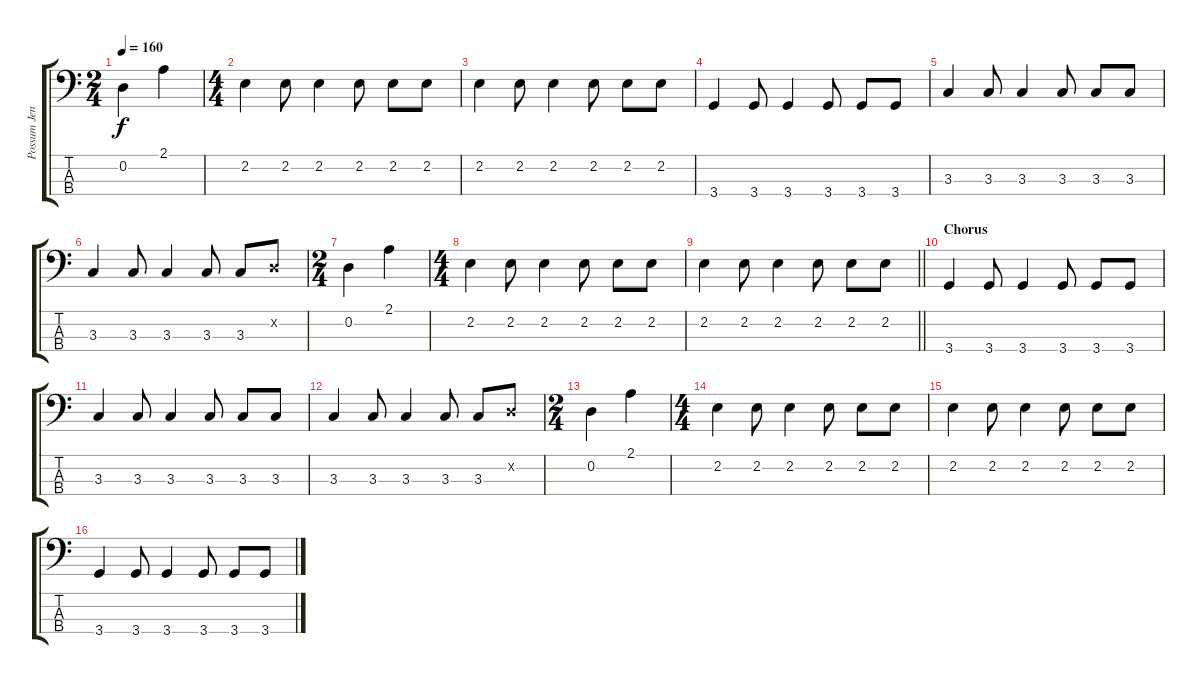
\track ("Possum Jenkins (Bass)" "Possum Jen") {instrument fretlessbass}
\staff {score tabs}
\tuning (G2 D2 A1 E1) {hide}
\ts (2 4)
\tempo 160
\clef f4
\ks c
0.2.4{dy f} 2.1.4 |
\ts (4 4)
2.2.4 2.2.8 2.2.4 2.2.8 2.2.8 2.2.8 |
2.2.4 2.2.8 2.2.4 2.2.8 2.2.8 2.2.8 |
3.4.4 3.4.8 3.4.4 3.4.8 3.4.8 3.4.8 |
3.3.4 3.3.8 3.3.4 3.3.8 3.3.8 3.3.8 |
3.3.4 3.3.8 3.3.4 3.3.8 3.3.8 0.2{x}.8 |
\ts (2 4)
0.2.4 2.1.4 |
\ts (4 4)
2.2.4 2.2.8 2.2.4 2.2.8 2.2.8 2.2.8 |
\barLineRight lightlight
2.2.4 2.2.8 2.2.4 2.2.8 2.2.8 2.2.8 |
\section ("" "Chorus")
3.4.4 3.4.8 3.4.4 3.4.8 3.4.8 3.4.8 |
3.3.4 3.3.8 3.3.4 3.3.8 3.3.8 3.3.8 |
3.3.4 3.3.8 3.3.4 3.3.8 3.3.8 0.2{x}.8 |
\ts (2 4)
0.2.4 2.1.4 |
\ts (4 4)
2.2.4 2.2.8 2.2.4 2.2.8 2.2.8 2.2.8 |
2.2.4 2.2.8 2.2.4 2.2.8 2.2.8 2.2.8 |
3.4.4 3.4.8 3.4.4 3.4.8 3.4.8 3.4.8
